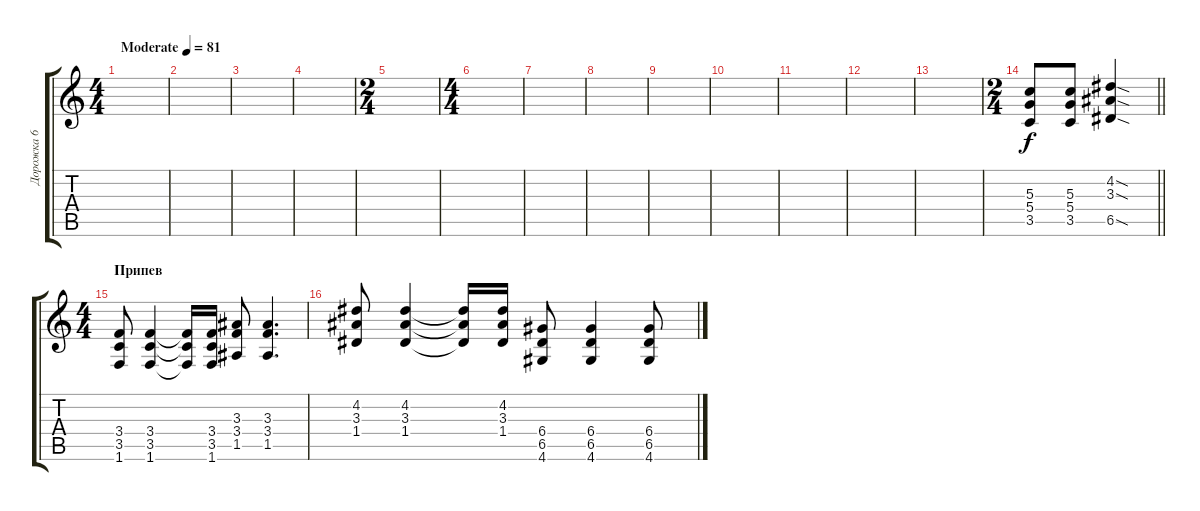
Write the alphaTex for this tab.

\track ("Дорожка 6" "Дорожка 6") {instrument distortionguitar}
\staff {score tabs}
\tuning (E4 B3 G3 D3 A2 E2) {hide}
\ts (4 4)
\tempo (81 "Moderate")
\clef g2
\ks c
|
|
|
|
\ts (2 4)
|
\ts (4 4)
|
|
|
|
|
|
|
|
\ts (2 4)
\barLineRight lightlight
(5.3 5.4 3.5).8 (5.3 5.4 3.5).8 (4.2{sod} 3.3{sod} 6.5{sod}).4 |
\ts (4 4)
\section ("" "Припев")
(3.4 3.5 1.6).8 (3.4 3.5 1.6).4 (3.4{t} 3.5{t} 1.6{t}).16 (3.4 3.5 1.6).16 (3.3 3.4 1.5).8 (3.3 3.4 1.5).4{d} |
(4.2 3.3 1.4).8 (4.2 3.3 1.4).4 (4.2{t} 3.3{t} 1.4{t}).16 (4.2 3.3 1.4).16 (6.4 6.5 4.6).8 (6.4 6.5 4.6).4 (6.4 6.5 4.6).8
